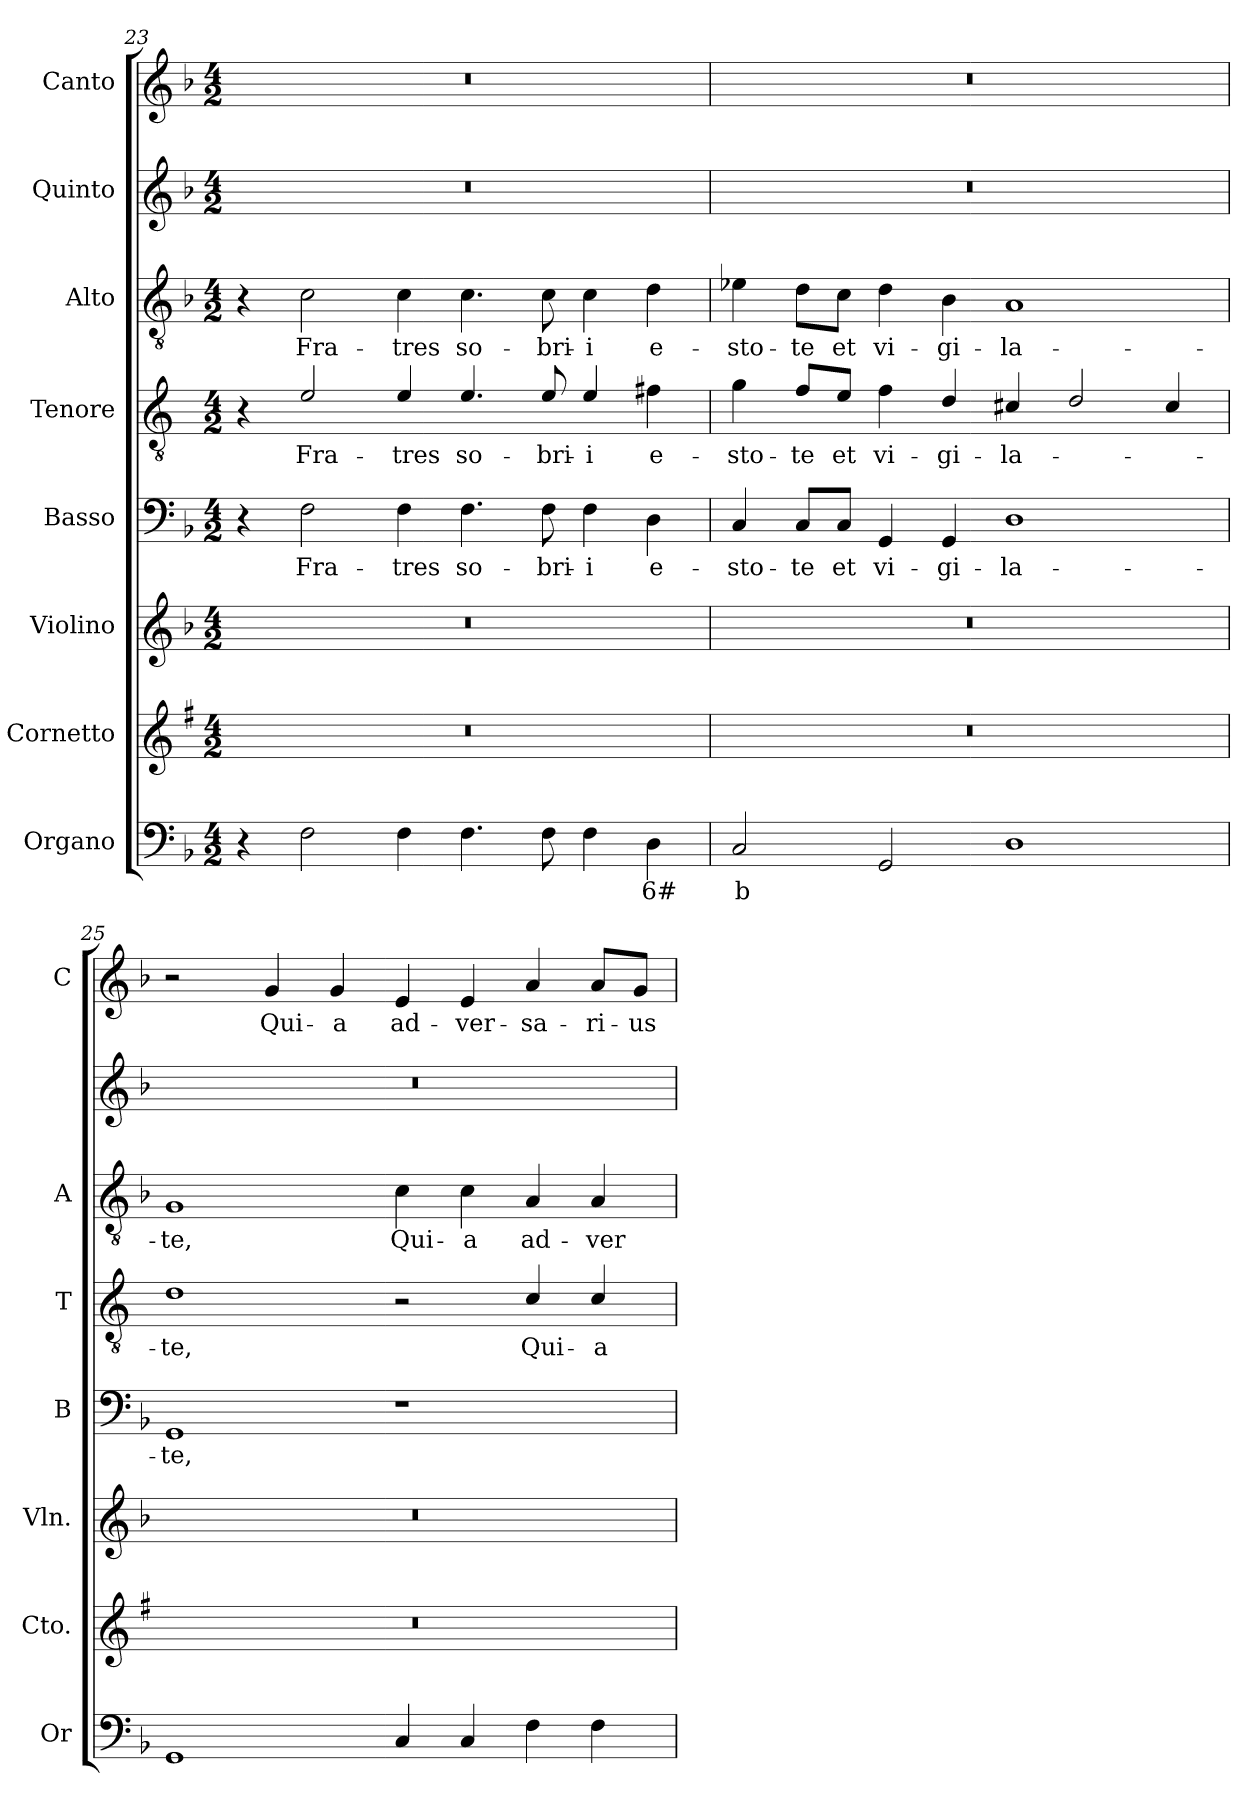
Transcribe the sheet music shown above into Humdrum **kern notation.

**kern	**text	**kern	**kern	**kern	**text	**kern	**text	**kern	**text	**kern	**kern	**text
*part8	*part8	*part7	*part6	*part5	*part5	*part4	*part4	*part3	*part3	*part2	*part1	*part1
*staff8	*staff8	*staff7	*staff6	*staff5	*staff5	*staff4	*staff4	*staff3	*staff3	*staff2	*staff1	*staff1
*I"Organo	*	*I"Cornetto	*I"Violino	*I"Basso	*	*I"Tenore	*	*I"Alto	*	*I"Quinto	*I"Canto	*
*I'Or	*	*I'Cto.	*I'Vln.	*I'B	*	*I'T	*	*I'A	*	*	*I'C	*
!!LO:PB:g=z
*clefF4	*	*clefG2	*clefG2	*clefF4	*	*clefGv2	*	*clefGv2	*	*clefG2	*clefG2	*
*	*	*ITrd1c2	*	*	*	*ITrd4c7	*	*	*	*	*	*
*k[b-]	*	*k[b-]	*k[b-]	*k[b-]	*	*k[b-]	*	*k[b-]	*	*k[b-]	*k[b-]	*
*F:	*	*F:	*F:	*F:	*	*F:	*	*F:	*	*F:	*F:	*
*M4/2	*	*M4/2	*M4/2	*M4/2	*	*M4/2	*	*M4/2	*	*M4/2	*M4/2	*
=23	=23	=23	=23	=23	=23	=23	=23	=23	=23	=23	=23	=23
4r	.	0r	0r	4r	.	4r	.	4r	.	0r	0r	.
!	!	!	!	!	!LO:LY:b	!	!LO:LY:b	!	!LO:LY:b	!	!	!
2F\	.	.	.	2F\	Fra-	2A/	Fra-	2c\	Fra-	.	.	.
!	!	!	!	!	!LO:LY:b	!	!LO:LY:b	!	!LO:LY:b	!	!	!
4F\	.	.	.	4F\	-tres	4A/	-tres	4c\	-tres	.	.	.
!	!	!	!	!	!LO:LY:b	!	!LO:LY:b	!	!LO:LY:b	!	!	!
4.F\	.	.	.	4.F\	so-	4.A/	so-	4.c\	so-	.	.	.
!	!	!	!	!	!LO:LY:b	!	!LO:LY:b	!	!LO:LY:b	!	!	!
8F\	.	.	.	8F\	-bri-	8A/	-bri-	8c\	-bri-	.	.	.
!	!	!	!	!	!LO:LY:b	!	!LO:LY:b	!	!LO:LY:b	!	!	!
4F\	.	.	.	4F\	-i	4A/	-i	4c\	-i	.	.	.
!	!LO:LY:b	!	!	!	!LO:LY:b	!	!LO:LY:b	!	!LO:LY:b	!	!	!
4D\	6#	.	.	4D\	e-	4Bn\	e-	4d\	e-	.	.	.
=24	=24	=24	=24	=24	=24	=24	=24	=24	=24	=24	=24	=24
!	!LO:LY:b	!	!	!	!LO:LY:b	!	!LO:LY:b	!	!LO:LY:b	!	!	!
2C/	b	0r	0r	4C/	-sto-	4c\	-sto-	4e-X\	-sto-	0r	0r	.
!	!	!	!	!	!LO:LY:b	!	!LO:LY:b	!	!LO:LY:b	!	!	!
.	.	.	.	8C/L	-te	8B-/L	-te	8d\L	-te	.	.	.
!	!	!	!	!	!LO:LY:b	!	!LO:LY:b	!	!LO:LY:b	!	!	!
.	.	.	.	8C/J	et	8A/J	et	8c\J	et	.	.	.
!	!	!	!	!	!LO:LY:b	!	!LO:LY:b	!	!LO:LY:b	!	!	!
2GG/	.	.	.	4GG/	vi-	4B-\	vi-	4d\	vi-	.	.	.
!	!	!	!	!	!LO:LY:b	!	!LO:LY:b	!	!LO:LY:b	!	!	!
.	.	.	.	4GG/	-gi-	4G/	-gi-	4B-\	-gi-	.	.	.
!	!	!	!	!	!LO:LY:b	!	!LO:LY:b	!	!LO:LY:b	!	!	!
1D	.	.	.	1D	-la-	4F#X/	-la-	1A	-la-	.	.	.
.	.	.	.	.	.	2G/	.	.	.	.	.	.
.	.	.	.	.	.	4F#/	.	.	.	.	.	.
=25	=25	=25	=25	=25	=25	=25	=25	=25	=25	=25	=25	=25
!	!	!	!	!	!LO:LY:b	!	!LO:LY:b	!	!LO:LY:b	!	!	!
1GG	.	0r	0r	1GG	-te,	1G	-te,	1G	-te,	0r	2r	.
!	!	!	!	!	!	!	!	!	!	!	!	!LO:LY:b
.	.	.	.	.	.	.	.	.	.	.	4g/	Qui-
!	!	!	!	!	!	!	!	!	!	!	!	!LO:LY:b
.	.	.	.	.	.	.	.	.	.	.	4g/	-a
!	!	!	!	!	!	!	!	!	!LO:LY:b	!	!	!LO:LY:b
4C/	.	.	.	1r	.	2r	.	4c\	Qui-	.	4e/	ad-
!	!	!	!	!	!	!	!	!	!LO:LY:b	!	!	!LO:LY:b
4C/	.	.	.	.	.	.	.	4c\	-a	.	4e/	-ver-
!	!	!	!	!	!	!	!LO:LY:b	!	!LO:LY:b	!	!	!LO:LY:b
4F\	.	.	.	.	.	4F/	Qui-	4A/	ad-	.	4a/	-sa-
!	!	!	!	!	!	!	!LO:LY:b	!	!LO:LY:b	!	!	!LO:LY:b
4F\	.	.	.	.	.	4F/	-a	4A/	-ver-	.	8a/L	-ri-
!	!	!	!	!	!	!	!	!	!	!	!	!LO:LY:b
.	.	.	.	.	.	.	.	.	.	.	8g/J	-us
=	=	=	=	=	=	=	=	=	=	=	=	=
*-	*-	*-	*-	*-	*-	*-	*-	*-	*-	*-	*-	*-
